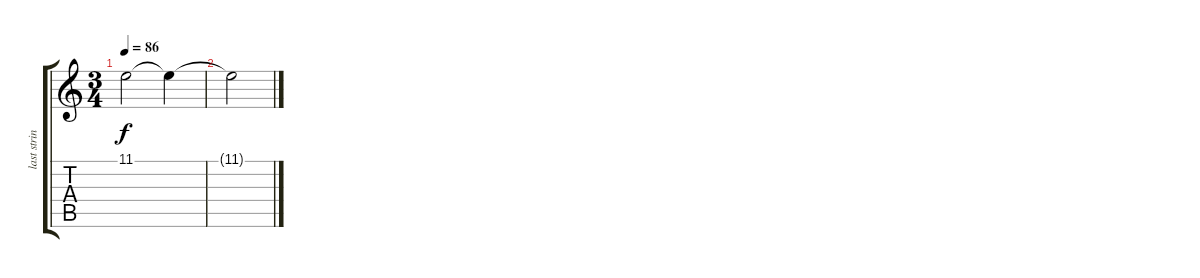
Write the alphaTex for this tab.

\track ("last string +1" "last strin") {instrument fx4atmosphere}
\staff {score tabs}
\tuning (F4 B3 G3 D3 A2 E2) {hide}
\ts (3 4)
\tempo 86
\clef g2
\ks c
11.1.2{dy f} 11.1{t}.4 |
11.1{t}.2
